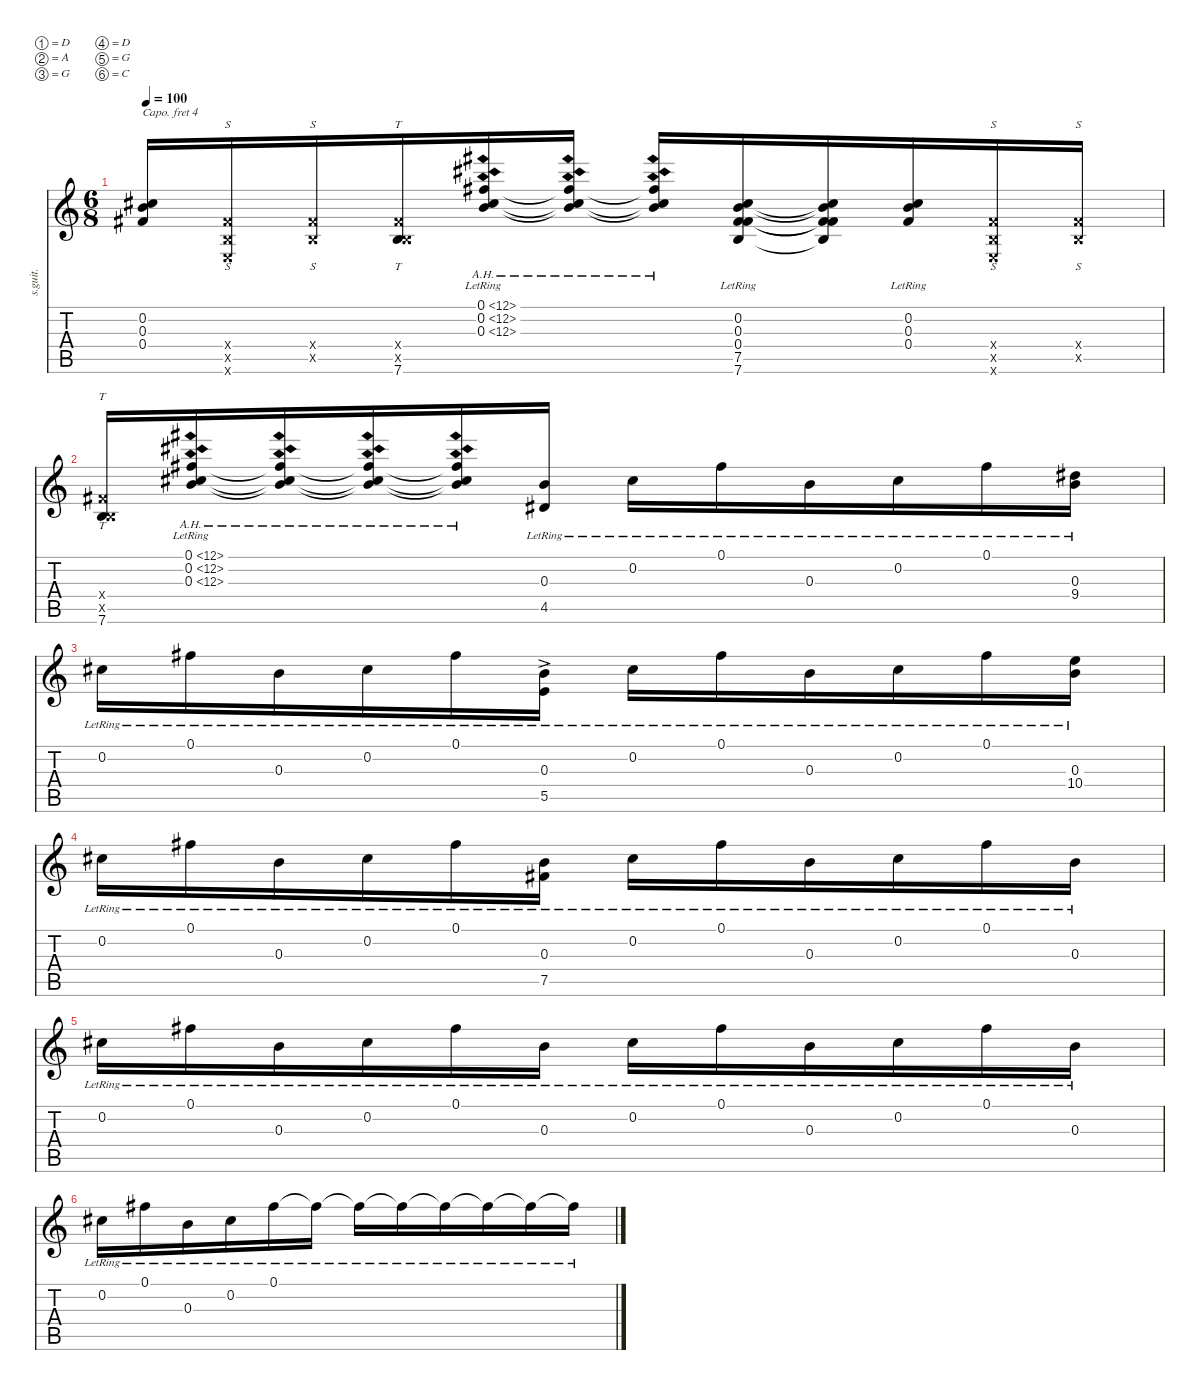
\defaultSystemsLayout 4
\hideDynamics
\bracketExtendMode nobrackets
\otherSystemsTrackNameOrientation horizontal
\track ("Steel Guitar" "s.guit.") {multiBarRest instrument acousticguitarsteel}
\staff {score tabs}
\capo 4
\tuning (D4 A3 G3 D3 G2 C2)
\ts (6 8)
\tempo 100
\clef g2
\ks c
(0.2 0.3 0.4).16{dy mf} (0.6{x} 0.5{x} 0.4{x}).16{s} (0.5{x} 0.4{x}).16{s} (7.6 0.5{x} 0.4{x}).16{tt} (0.3{ah 12 lr} 0.2{ah 12 lr} 0.1{ah 12 lr}).16 (0.3{ah 12 t} 0.2{ah 12 t} 0.1{ah 12 t}).16 (0.3{ah 12 t} 0.2{ah 12 t} 0.1{ah 12 t}).16 (7.6{lr} 7.5{lr} 0.4{lr} 0.3{lr} 0.2{lr}).16 (7.6{t} 7.5{t} 0.4{t} 0.3{t} 0.2{t}).16 (0.2{lr} 0.3{lr} 0.4{lr}).16 (0.6{x} 0.5{x} 0.4{x}).16{s} (0.5{x} 0.4{x}).16{s} |
(7.6 0.5{x} 0.4{x}).16{tt} (0.3{ah 12 lr} 0.2{ah 12 lr} 0.1{ah 12 lr}).16 (0.3{ah 12 t} 0.2{ah 12 t} 0.1{ah 12 t}).16 (0.3{ah 12 t} 0.2{ah 12 t} 0.1{ah 12 t}).16 (0.3{ah 12 t} 0.2{ah 12 t} 0.1{ah 12 t}).16 (0.3{lr} 4.5{lr}).16 0.2{lr}.16 0.1{lr}.16 0.3{lr}.16 0.2{lr}.16 0.1{lr}.16 (0.3{lr} 9.4{lr}).16 |
0.2{lr}.16 0.1{lr}.16 0.3{lr}.16 0.2{lr}.16 0.1{lr}.16 (0.3{lr} 5.5{ac lr}).16 0.2{lr}.16 0.1{lr}.16 0.3{lr}.16 0.2{lr}.16 0.1{lr}.16 (0.3{lr} 10.4{lr}).16 |
0.2{lr}.16 0.1{lr}.16 0.3{lr}.16 0.2{lr}.16 0.1{lr}.16 (0.3{lr} 7.5{lr}).16 0.2{lr}.16 0.1{lr}.16 0.3{lr}.16 0.2{lr}.16 0.1{lr}.16 0.3{lr}.16 |
0.2{lr}.16 0.1{lr}.16 0.3{lr}.16 0.2{lr}.16 0.1{lr}.16 0.3{lr}.16 0.2{lr}.16 0.1{lr}.16 0.3{lr}.16 0.2{lr}.16 0.1{lr}.16 0.3{lr}.16 |
0.2{lr}.16 0.1{lr}.16 0.3{lr}.16 0.2{lr}.16 0.1{lr}.16 0.1{lr t}.16 0.1{lr t}.16 0.1{lr t}.16 0.1{lr t}.16 0.1{lr t}.16 0.1{lr t}.16 0.1{lr t}.16
